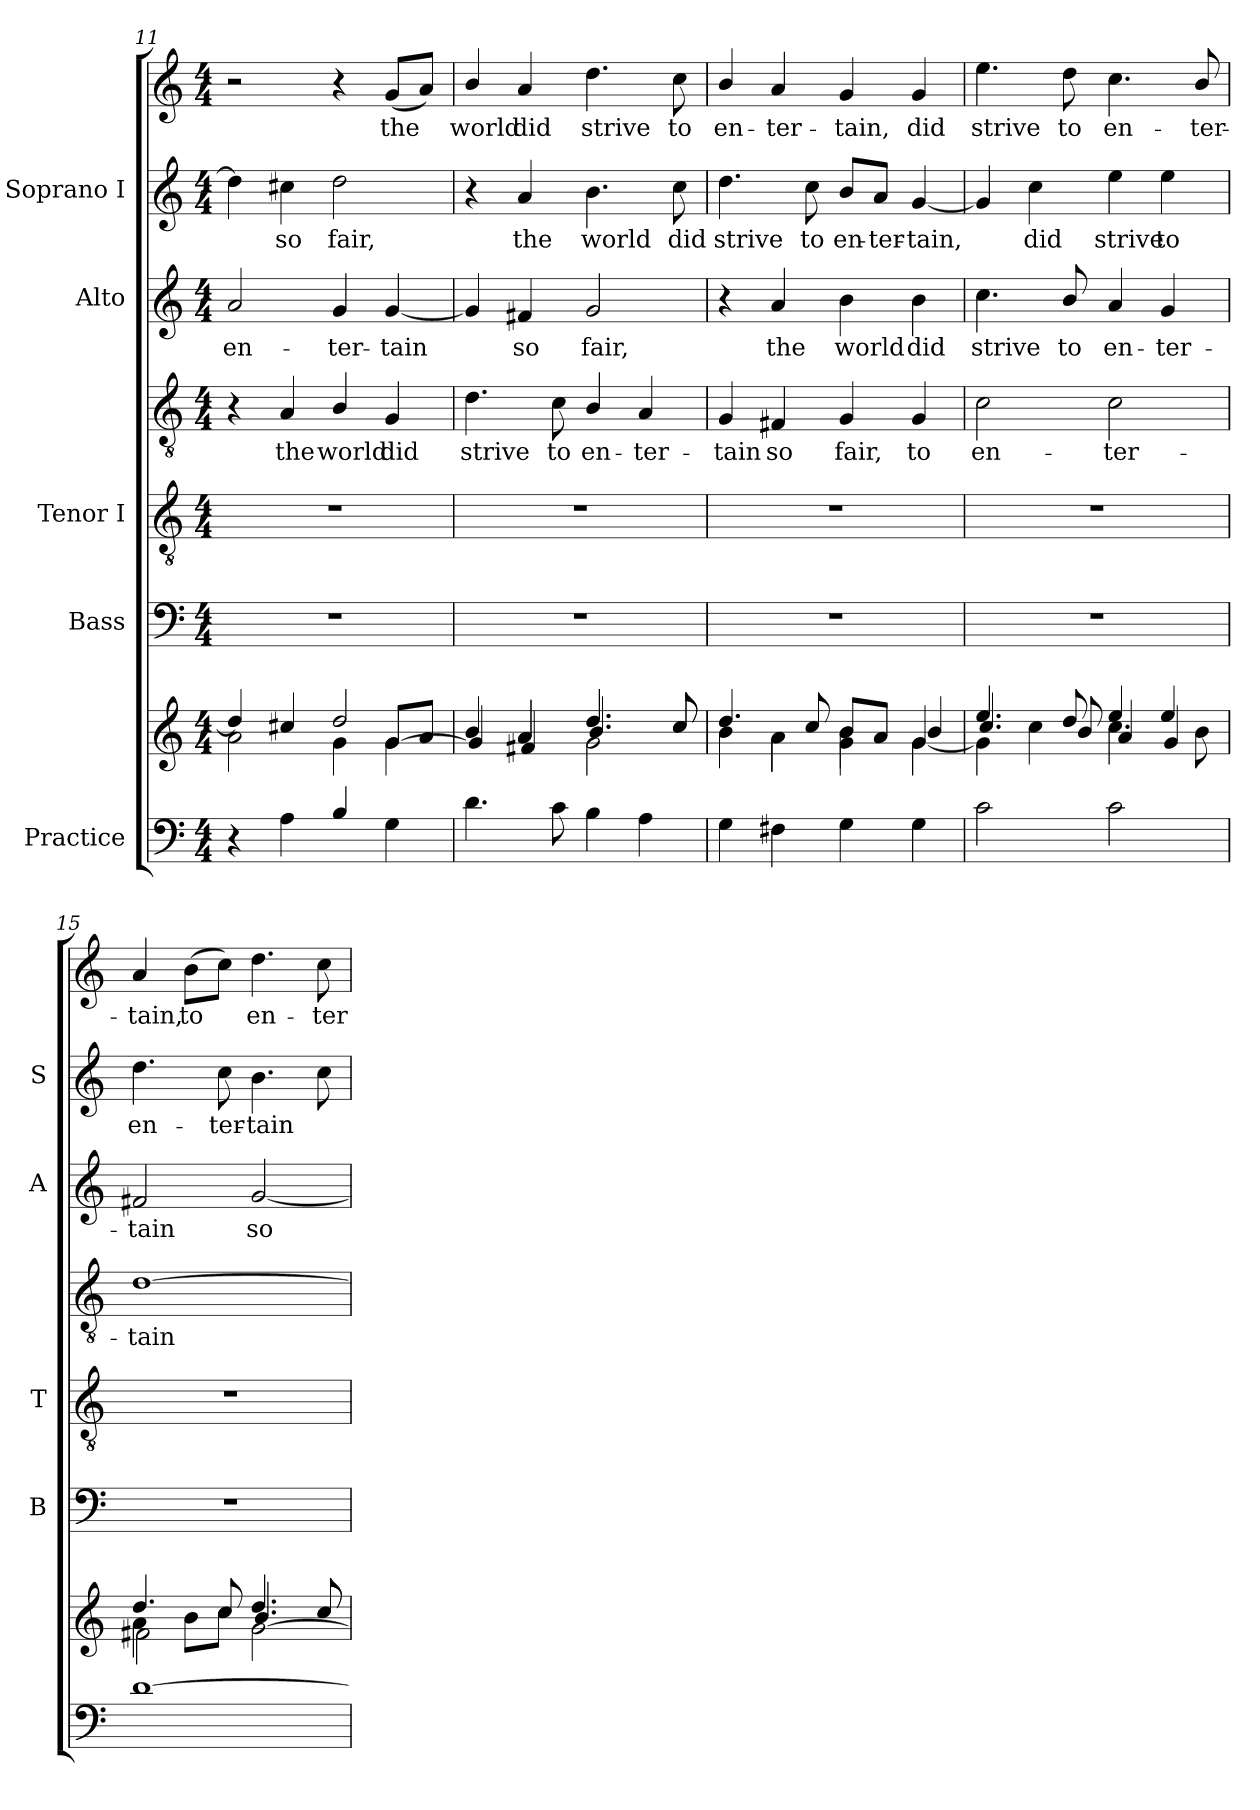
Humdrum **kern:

**kern	**kern	**kern	**kern	**kern	**text	**kern	**text	**kern	**text	**kern	**text
*part5	*part5	*part4	*part3	*part3	*part3	*part2	*part2	*part1	*part1	*part1	*part1
*staff8	*staff7	*staff6	*staff5	*staff4	*staff4	*staff3	*staff3	*staff2	*staff2	*staff1	*staff1
*I"Practice	*	*I"Bass	*I"Tenor I	*	*	*I"Alto	*	*I"Soprano I	*	*	*
*	*	*I'B	*I'T	*	*	*I'A	*	*I'S	*	*	*
!!LO:LB:g=z
*clefF4	*clefG2	*clefF4	*clefGv2	*clefGv2	*	*clefG2	*	*clefG2	*	*clefG2	*
*k[]	*k[]	*k[]	*k[]	*k[]	*	*k[]	*	*k[]	*	*k[]	*
*C:	*C:	*C:	*C:	*C:	*	*C:	*	*C:	*	*C:	*
*M4/4	*M4/4	*M4/4	*M4/4	*M4/4	*	*M4/4	*	*M4/4	*	*M4/4	*
=11	=11	=11	=11	=11	=11	=11	=11	=11	=11	=11	=11
*	*^	*	*	*	*	*	*	*	*	*	*
*	*	*^	*	*	*	*	*	*	*	*	*	*
!	!	!	!	!	!	!	!	!	!LO:LY:b	!	!	!	!
4r	2ryy	4dd/]	2a\	1r	1r	4r	.	2a	en-	4dd]	.	2r	.
!	!	!	!	!	!	!	!LO:LY:b	!	!	!	!LO:LY:b	!	!
4A	.	4cc#X/	.	.	.	4A	the	.	.	4cc#X	so	.	.
!	!	!	!	!	!	!	!LO:LY:b	!	!LO:LY:b	!	!LO:LY:b	!	!
4B/	4ryy	2dd/	4g\	.	.	4B/	world	4g	-ter-	2dd	fair,	4r	.
!	!	!	!	!	!	!	!LO:LY:b	!	!LO:LY:b	!	!	!	!LO:LY:b
4G	8g/L	.	[4g\	.	.	4G	did	[4g	-tain	.	.	(<8gL	the
.	8a/J	.	.	.	.	.	.	.	.	.	.	8aJ)	.
=12	=12	=12	=12	=12	=12	=12	=12	=12	=12	=12	=12	=12	=12
!	!	!	!	!	!	!	!LO:LY:b	!	!	!	!	!	!LO:LY:b
4.d	4b/	4ryy	4g/]	1r	1r	4.d	strive	4g]	.	4r	.	4b/	world
!	!	!	!	!	!	!	!	!	!LO:LY:b	!	!LO:LY:b	!	!LO:LY:b
.	4a/	4a/	4f#X/	.	.	.	.	4f#X	so	4a	the	4a	did
!	!	!	!	!	!	!	!LO:LY:b	!	!	!	!	!	!
8c	.	.	.	.	.	8c	to	.	.	.	.	.	.
!	!	!	!	!	!	!	!LO:LY:b	!	!LO:LY:b	!	!LO:LY:b	!	!LO:LY:b
4B\	4.dd/	4.b/	2g\	.	.	4B/	en-	2g	fair,	4.b	world	4.dd	strive
!	!	!	!	!	!	!	!LO:LY:b	!	!	!	!	!	!
4A	.	.	.	.	.	4A	-ter-	.	.	.	.	.	.
!	!	!	!	!	!	!	!	!	!	!	!LO:LY:b	!	!LO:LY:b
.	8cc/	8cc/	.	.	.	.	.	.	.	8cc	did	8cc	to
=13	=13	=13	=13	=13	=13	=13	=13	=13	=13	=13	=13	=13	=13
!	!	!	!	!	!	!	!LO:LY:b	!	!	!	!LO:LY:b	!	!LO:LY:b
4G	4b\	4.dd/	4ryy	1r	1r	4G	-tain	4r	.	4.dd	strive	4b/	en-
!	!	!	!	!	!	!	!LO:LY:b	!	!LO:LY:b	!	!	!	!LO:LY:b
4F#X	4a\	.	4a\	.	.	4F#X	so	4a	the	.	.	4a	-ter-
!	!	!	!	!	!	!	!	!	!	!	!LO:LY:b	!	!
.	.	8cc/	.	.	.	.	.	.	.	8cc	to	.	.
!	!	!	!	!	!	!	!LO:LY:b	!	!LO:LY:b	!	!LO:LY:b	!	!LO:LY:b
4G	4g\	8b/L	4b\	.	.	4G	fair,	4b	world	8b/L	en-	4g	-tain,
!	!	!	!	!	!	!	!	!	!	!	!LO:LY:b	!	!
.	.	8a/J	.	.	.	.	.	.	.	8a/J	-ter-	.	.
!	!	!	!	!	!	!	!LO:LY:b	!	!LO:LY:b	!	!LO:LY:b	!	!LO:LY:b
4G	4g/	[4g\	4b/	.	.	4G	to	4b	did	[4g	-tain,	4g	did
=14	=14	=14	=14	=14	=14	=14	=14	=14	=14	=14	=14	=14	=14
!	!	!	!	!	!	!	!LO:LY:b	!	!LO:LY:b	!	!	!	!LO:LY:b
2c	4.ee/	4g\]	4.cc/	1r	1r	2c	en-	4.cc	strive	4g]	.	4.ee	strive
!	!	!	!	!	!	!	!	!	!	!	!LO:LY:b	!	!
.	.	4cc\	.	.	.	.	.	.	.	4cc	-did	.	.
!	!	!	!	!	!	!	!	!	!LO:LY:b	!	!	!	!LO:LY:b
.	8dd/	.	8b/	.	.	.	.	8b/	to	.	.	8dd	to
!	!	!	!	!	!	!	!LO:LY:b	!	!LO:LY:b	!	!LO:LY:b	!	!LO:LY:b
2c	4.cc\	4ee/	4a/	.	.	2c	-ter-	4a	en-	4ee	strive	4.cc	en-
!	!	!	!	!	!	!	!	!	!LO:LY:b	!	!LO:LY:b	!	!
.	.	4ee/	4g/	.	.	.	.	4g	-ter-	4ee	to	.	.
!	!	!	!	!	!	!	!	!	!	!	!	!	!LO:LY:b
.	8b\	.	.	.	.	.	.	.	.	.	.	8b/	-ter-
=15	=15	=15	=15	=15	=15	=15	=15	=15	=15	=15	=15	=15	=15
!	!	!	!	!	!	!	!LO:LY:b	!	!LO:LY:b	!	!LO:LY:b	!	!LO:LY:b
[1d	4a\	4.dd/	2f#X\	1r	1r	[1d	-tain	2f#X	-tain	4.dd	-en-	4a	tain,
!	!	!	!	!	!	!	!	!	!	!	!	!	!LO:LY:b
.	8b\L	.	.	.	.	.	.	.	.	.	.	(>8bL	to
!	!	!	!	!	!	!	!	!	!	!	!LO:LY:b	!	!
.	8cc\J	8cc/	.	.	.	.	.	.	.	8cc	-ter-	8ccJ)	.
!	!	!	!	!	!	!	!	!	!LO:LY:b	!	!LO:LY:b	!	!LO:LY:b
.	4.dd/	4.b/	[2g\	.	.	.	.	[2g	so	4.b	-tain	4.dd	en-
!	!	!	!	!	!	!	!	!	!	!	!	!	!LO:LY:b
.	8cc/	8cc/	.	.	.	.	.	.	.	8cc	.	8cc	-ter-
*	*v	*v	*v	*	*	*	*	*	*	*	*	*	*
=	=	=	=	=	=	=	=	=	=	=	=
*-	*-	*-	*-	*-	*-	*-	*-	*-	*-	*-	*-
